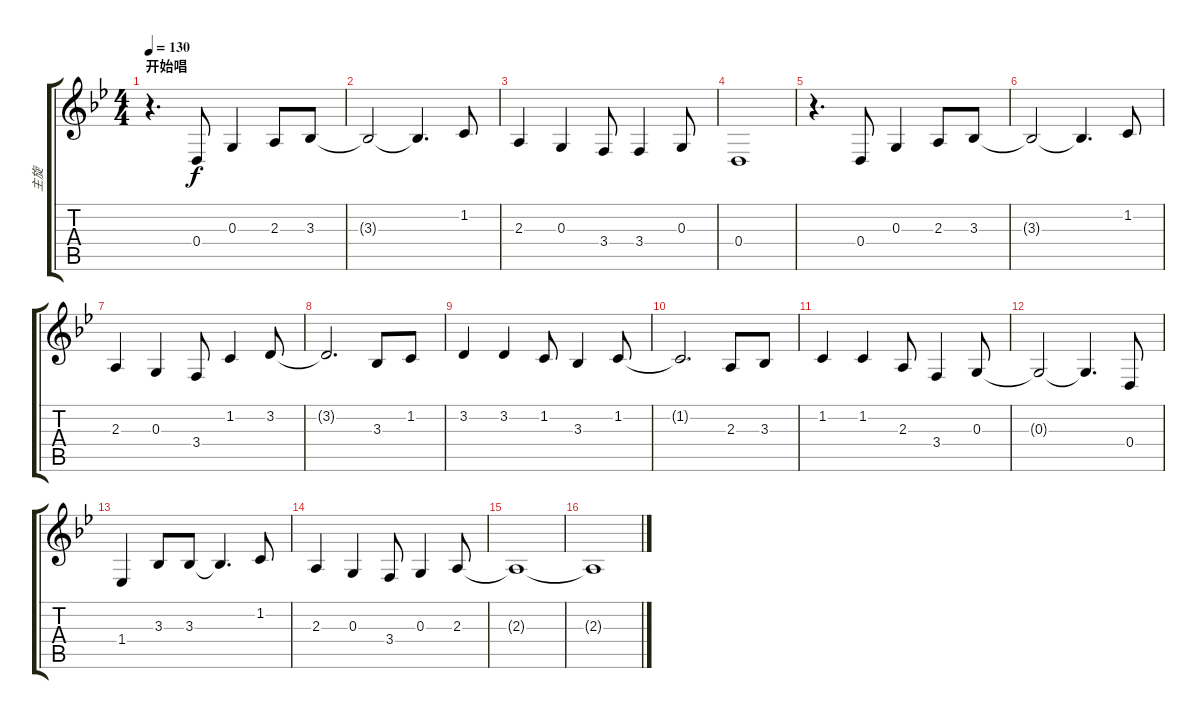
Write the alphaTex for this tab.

\track ("主旋" "主旋") {instrument flute}
\staff {score tabs}
\tuning (E4 B3 G3 D3 A2 E2) {hide}
\ts (4 4)
\section ("" "开始唱")
\tempo 130
\clef g2
\ks bb
r.4{d dy f} 0.4.8 0.3.4 2.3.8 3.3.8 |
3.3{t}.2 3.3{t}.4{d} 1.2.8 |
2.3.4 0.3.4 3.4.8 3.4.4 0.3.8 |
0.4.1 |
r.4{d} 0.4.8 0.3.4 2.3.8 3.3.8 |
3.3{t}.2 3.3{t}.4{d} 1.2.8 |
2.3.4 0.3.4 3.4.8 1.2.4 3.2.8 |
3.2{t}.2{d} 3.3.8 1.2.8 |
3.2.4 3.2.4 1.2.8 3.3.4 1.2.8 |
1.2{t}.2{d} 2.3.8 3.3.8 |
1.2.4 1.2.4 2.3.8 3.4.4 0.3.8 |
0.3{t}.2 0.3{t}.4{d} 0.4.8 |
1.4.4 3.3.8 3.3.8 3.3{t}.4{d} 1.2.8 |
2.3.4 0.3.4 3.4.8 0.3.4 2.3.8 |
2.3{t}.1 |
2.3{t}.1
